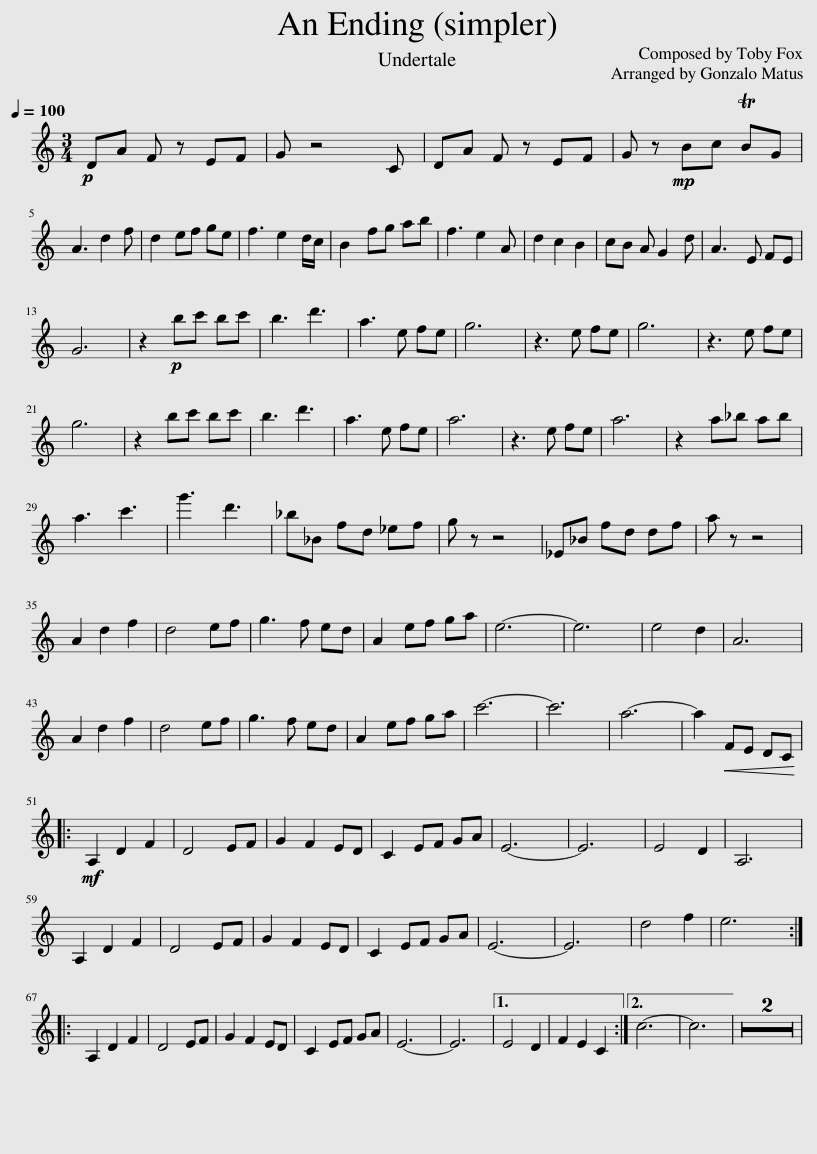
X:1
L:1/8
Q:1/4=100
M:3/4
I:linebreak $
K:C
V:1 treble
V:1
!p! DA F z EF | G z4 C | DA F z EF | G z!mp! Bc TBG |$ A3 d2 f | %5
 d2 ef ge | f3 e2 d/c/ | B2 fg ab | f3 e2 A | d2 c2 B2 | %10
 cB A G2 d | A3 E FE |$ G6 | z2!p! bc' bc' | b3 d'3 | %15
 a3 e fe | g6 | z3 e fe | g6 | z3 e fe |$ %20
 g6 | z2 bc' bc' | b3 d'3 | a3 e fe | a6 | %25
 z3 e fe | a6 | z2 a_b ab |$ a3 c'3 | g'3 d'3 | %30
 _b_B fd _ef | g z z4 | _E_B fd df | a z z4 |$ A2 d2 f2 | %35
 d4 ef | g3 f ed | A2 ef ga | e6- | e6 | %40
 e4 d2 | A6 |$ A2 d2 f2 | d4 ef | g3 f ed | %45
 A2 ef ga | c'6- | c'6 | a6- | a2!<(! FE DC!<)! |:$ %50
!mf! A,2 D2 F2 | D4 EF | G2 F2 ED | C2 EF GA | E6- | %55
 E6 | E4 D2 | A,6 |$ A,2 D2 F2 | D4 EF | %60
 G2 F2 ED | C2 EF GA | E6- | E6 | d4 f2 | %65
 e6 ::$ A,2 D2 F2 | D4 EF | G2 F2 ED | C2 EF GA | %70
 E6- | E6 |1 E4 D2 | F2 E2 C2 :|2 c6- | %75
 c6 || z6 | z6 | %78
